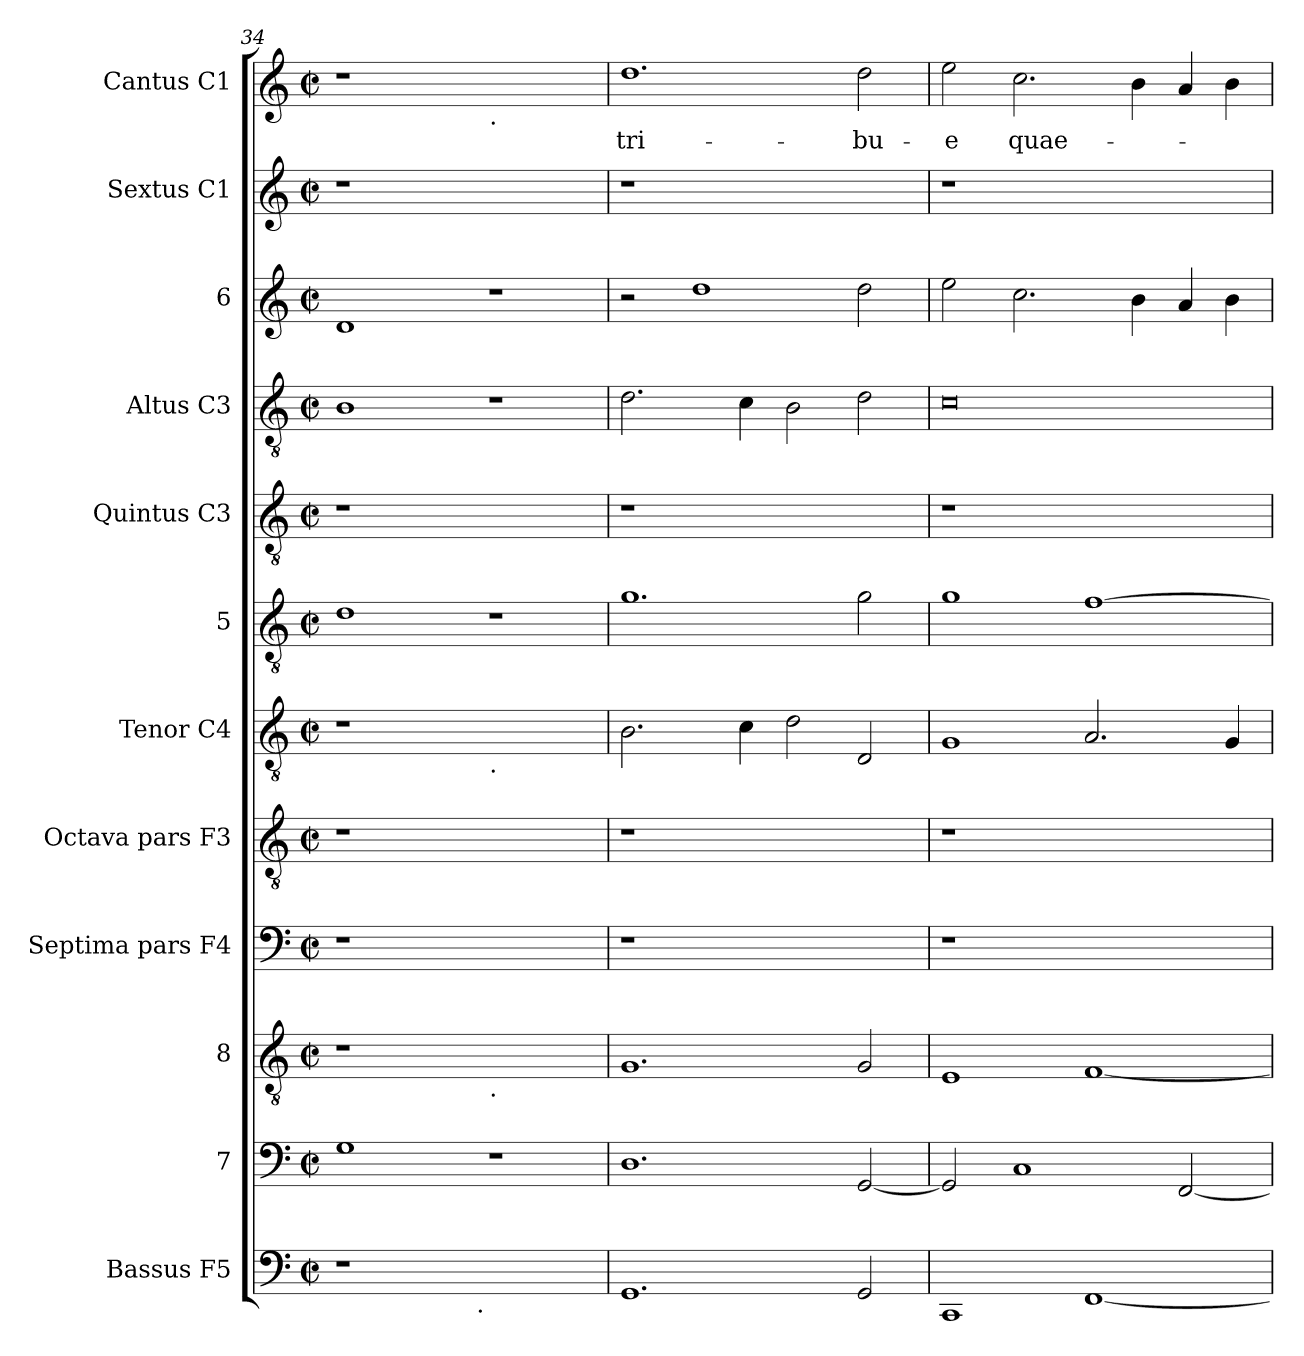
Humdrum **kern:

**kern	**kern	**kern	**kern	**kern	**kern	**kern	**kern	**kern	**kern	**kern	**kern	**text
*part12	*part11	*part10	*part9	*part8	*part7	*part6	*part5	*part4	*part3	*part2	*part1	*part1
*staff12	*staff11	*staff10	*staff9	*staff8	*staff7	*staff6	*staff5	*staff4	*staff3	*staff2	*staff1	*staff1
*I"Bassus F5	*I"7	*I"8	*I"Septima pars F4	*I"Octava pars F3	*I"Tenor C4	*I"5	*I"Quintus C3	*I"Altus C3	*I"6	*I"Sextus C1	*I"Cantus C1	*
*I'B	*	*	*	*	*I'T	*	*	*I'A	*	*	*I'C	*
!!LO:PB:g=z
*clefF4	*clefF4	*clefGv2	*clefF4	*clefGv2	*clefGv2	*clefGv2	*clefGv2	*clefGv2	*clefG2	*clefG2	*clefG2	*
*ITrd7c12	*	*	*	*	*	*	*	*	*	*	*	*
*k[]	*k[]	*k[]	*k[]	*k[]	*k[]	*k[]	*k[]	*k[]	*k[]	*k[]	*k[]	*
*C:	*C:	*C:	*C:	*C:	*C:	*C:	*C:	*C:	*C:	*C:	*C:	*
*M2/2	*M2/2	*M2/2	*M2/2	*M2/2	*M2/2	*M2/2	*M2/2	*M2/2	*M2/2	*M2/2	*M2/2	*
*met(c|)	*met(c|)	*met(c|)	*met(c|)	*met(c|)	*met(c|)	*met(c|)	*met(c|)	*met(c|)	*met(c|)	*met(c|)	*met(c|)	*
=34	=34	=34	=34	=34	=34	=34	=34	=34	=34	=34	=34	=34
*^	*	*	*	*	*	*	*	*	*	*	*	*
1r	2ryy	1G	1r	1r	1r	1r	1d	1r	1B	1d	1r	1r	.
.	4...ryy	.	.	.	.	.	.	.	.	.	.	.	.
!	!LO:TX:b:t=.	!	!	!	!	!	!	!	!	!	!	!	!
.	1ryy	.	.	.	.	.	.	.	.	.	.	.	.
!	!	!	!	!	!	!	!	!	!	!	!	!LO:TX:b:t=.	!
!	!	!	!	!	!	!LO:TX:b:t=.	!	!	!	!	!	!	!
!	!	!	!LO:TX:b:t=.	!	!	!	!	!	!	!	!	!	!
1ryy	.	1r	1ryy	1ryy	1ryy	1ryy	1r	1ryy	1r	1r	1ryy	1ryy	.
.	32ryy	.	.	.	.	.	.	.	.	.	.	.	.
=35	=35	=35	=35	=35	=35	=35	=35	=35	=35	=35	=35	=35	=35
!	!	!	!	!	!	!	!	!	!	!	!	!	!LO:LY:b
*v	*v	*	*	*	*	*	*	*	*	*	*	*	*
1.GGG	1.D	1.G	1r	1r	2.B\	1.g	1r	2.d\	2r	1r	1.dd	tri-
.	.	.	.	.	.	.	.	.	1dd	.	.	.
.	.	.	.	.	4c\	.	.	4c\	.	.	.	.
.	.	.	1ryy	1ryy	2d\	.	1ryy	2B\	.	1ryy	.	.
!	!	!	!	!	!	!	!	!	!	!	!	!LO:LY:b
2GGG/	[<2GG/	2G/	.	.	2D/	2g\	.	2d\	2dd\	.	2dd\	-bu-
=36	=36	=36	=36	=36	=36	=36	=36	=36	=36	=36	=36	=36
!	!	!	!	!	!	!	!	!	!	!	!	!LO:LY:b
1CCC	2GG/]	1E	1r	1r	1G	1g	1r	0c	2ee\	1r	2ee\	-e
!	!	!	!	!	!	!	!	!	!	!	!	!LO:LY:b
.	1C	.	.	.	.	.	.	.	2.cc\	.	2.cc\	quae-
[<1FFF	.	[<1F	1ryy	1ryy	2.A/	[>1f	1ryy	.	.	1ryy	.	.
.	.	.	.	.	.	.	.	.	4b\	.	4b\	.
.	[<2FF/	.	.	.	.	.	.	.	4a/	.	4a/	.
.	.	.	.	.	4G/	.	.	.	4b\	.	4b\	.
=	=	=	=	=	=	=	=	=	=	=	=	=
*-	*-	*-	*-	*-	*-	*-	*-	*-	*-	*-	*-	*-
